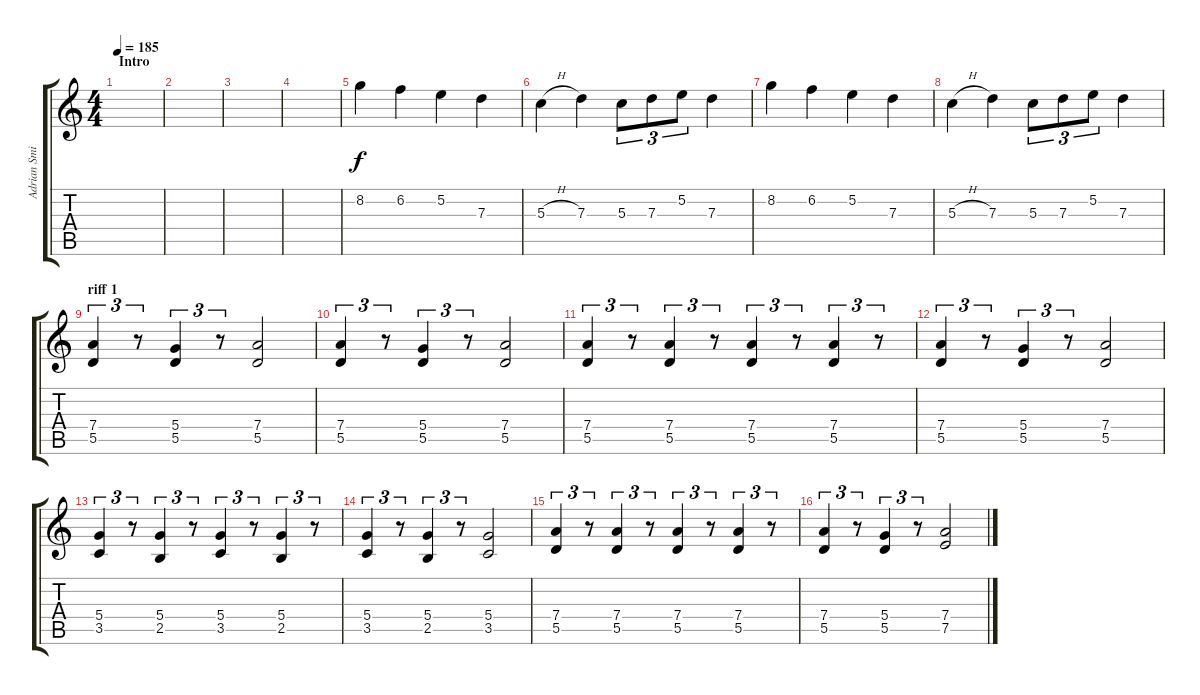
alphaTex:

\track ("Adrian Smith" "Adrian Smi") {instrument distortionguitar}
\staff {score tabs}
\tuning (E4 B3 G3 D3 A2 E2) {hide}
\ts (4 4)
\section ("" "Intro")
\tempo 185
\clef g2
\ks c
|
|
|
|
8.2.4 6.2.4 5.2.4 7.3.4 |
5.3{h}.4 7.3.4 5.3.8{tu (3 2)} 7.3.8{tu (3 2)} 5.2.8{tu (3 2)} 7.3.4 |
8.2.4 6.2.4 5.2.4 7.3.4 |
5.3{h}.4 7.3.4 5.3.8{tu (3 2)} 7.3.8{tu (3 2)} 5.2.8{tu (3 2)} 7.3.4 |
\section ("" "riff 1")
(7.4 5.5).4{tu (3 2)} r.8{tu (3 2)} (5.4 5.5).4{tu (3 2)} r.8{tu (3 2)} (7.4 5.5).2 |
(7.4 5.5).4{tu (3 2)} r.8{tu (3 2)} (5.4 5.5).4{tu (3 2)} r.8{tu (3 2)} (7.4 5.5).2 |
(7.4 5.5).4{tu (3 2)} r.8{tu (3 2)} (7.4 5.5).4{tu (3 2)} r.8{tu (3 2)} (7.4 5.5).4{tu (3 2)} r.8{tu (3 2)} (7.4 5.5).4{tu (3 2)} r.8{tu (3 2)} |
(7.4 5.5).4{tu (3 2)} r.8{tu (3 2)} (5.4 5.5).4{tu (3 2)} r.8{tu (3 2)} (7.4 5.5).2 |
(5.4 3.5).4{tu (3 2)} r.8{tu (3 2)} (5.4 2.5).4{tu (3 2)} r.8{tu (3 2)} (5.4 3.5).4{tu (3 2)} r.8{tu (3 2)} (5.4 2.5).4{tu (3 2)} r.8{tu (3 2)} |
(5.4 3.5).4{tu (3 2)} r.8{tu (3 2)} (5.4 2.5).4{tu (3 2)} r.8{tu (3 2)} (5.4 3.5).2 |
(7.4 5.5).4{tu (3 2)} r.8{tu (3 2)} (7.4 5.5).4{tu (3 2)} r.8{tu (3 2)} (7.4 5.5).4{tu (3 2)} r.8{tu (3 2)} (7.4 5.5).4{tu (3 2)} r.8{tu (3 2)} |
(7.4 5.5).4{tu (3 2)} r.8{tu (3 2)} (5.4 5.5).4{tu (3 2)} r.8{tu (3 2)} (7.4 7.5).2
